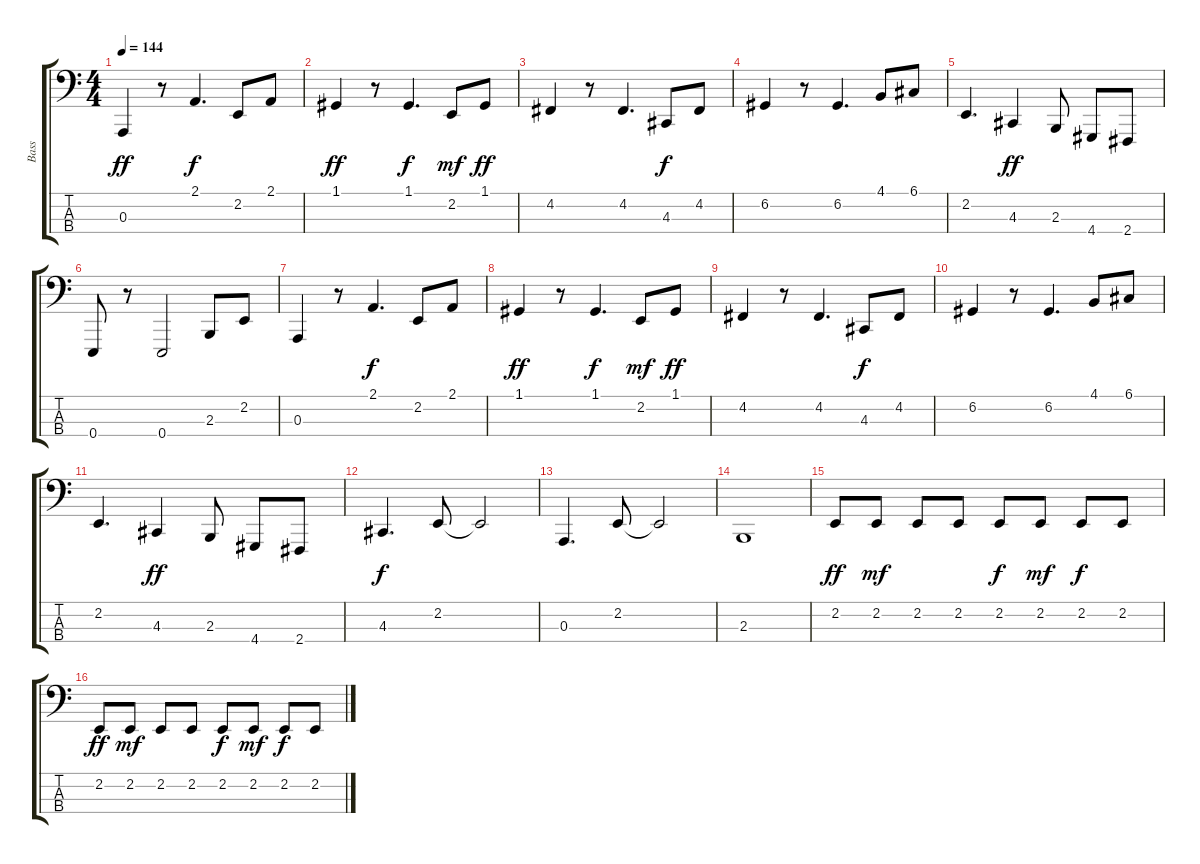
\track ("Bass" "Bass") {instrument harmonica}
\staff {score tabs}
\tuning (G2 D2 A1 E1) {hide}
\ts (4 4)
\tempo 144
\clef f4
\ks c
0.3.4{dy ff} r.8 2.1.4{d dy f} 2.2.8 2.1.8 |
1.1.4{dy ff} r.8 1.1.4{d dy f} 2.2.8{dy mf} 1.1.8{dy ff} |
4.2.4 r.8 4.2.4{d} 4.3.8{dy f} 4.2.8 |
6.2.4 r.8 6.2.4{d} 4.1.8 6.1.8 |
2.2.4{d} 4.3.4{dy ff} 2.3.8 4.4.8 2.4.8 |
0.4.8 r.8 0.4.2 2.3.8 2.2.8 |
0.3.4 r.8 2.1.4{d dy f} 2.2.8 2.1.8 |
1.1.4{dy ff} r.8 1.1.4{d dy f} 2.2.8{dy mf} 1.1.8{dy ff} |
4.2.4 r.8 4.2.4{d} 4.3.8{dy f} 4.2.8 |
6.2.4 r.8 6.2.4{d} 4.1.8 6.1.8 |
2.2.4{d} 4.3.4{dy ff} 2.3.8 4.4.8 2.4.8 |
4.3.4{d dy f} 2.2.8 2.2{t}.2 |
0.3.4{d} 2.2.8 2.2{t}.2 |
2.3.1 |
2.2.8{dy ff} 2.2.8{dy mf} 2.2.8 2.2.8 2.2.8{dy f} 2.2.8{dy mf} 2.2.8{dy f} 2.2.8 |
2.2.8{dy ff} 2.2.8{dy mf} 2.2.8 2.2.8 2.2.8{dy f} 2.2.8{dy mf} 2.2.8{dy f} 2.2.8
